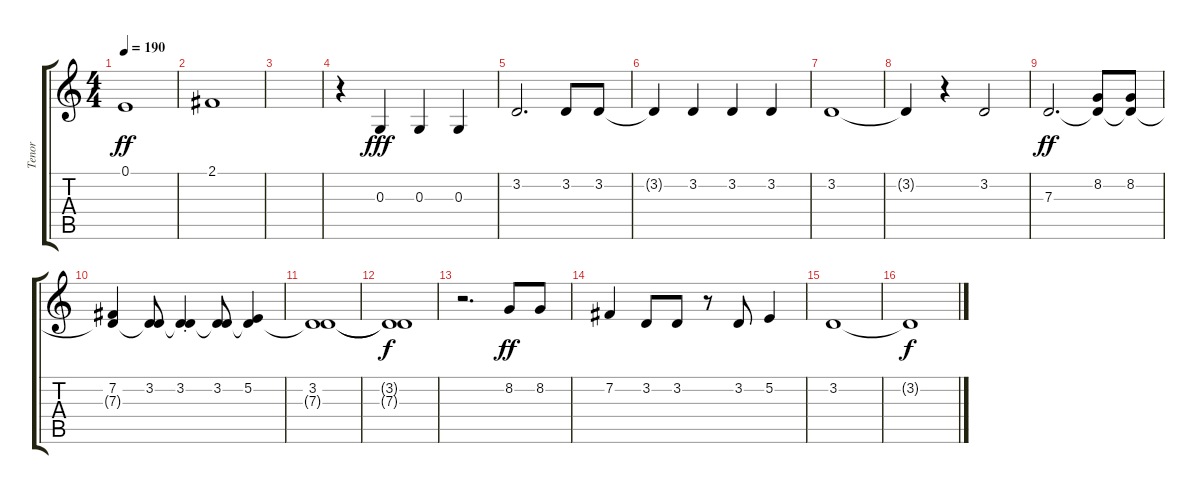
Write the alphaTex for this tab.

\track ("Tenor" "Tenor") {instrument voiceoohs}
\staff {score tabs}
\tuning (E4 B3 G3 D3 A2 E2) {hide}
\ts (4 4)
\tempo 190
\clef g2
\ks c
0.1.1{dy ff} |
2.1.1 |
|
r.4 0.3.4{dy fff} 0.3.4 0.3.4 |
3.2.2{d} 3.2.8 3.2.8 |
3.2{t}.4 3.2.4 3.2.4 3.2.4 |
3.2.1 |
3.2{t}.4 r.4 3.2.2 |
7.3.2{d dy ff} (8.2 7.3{t}).8 (8.2 7.3{t}).8 |
(7.2 7.3{t}).4 (3.2 7.3{t}).8 (3.2{st} 7.3{t}).4 (3.2 7.3{t}).8 (5.2 7.3{t}).4 |
(3.2 7.3{t}).1 |
(3.2{t} 7.3{t}).1{dy f} |
r.2{d} 8.2.8{dy ff} 8.2.8 |
7.2.4 3.2.8 3.2.8 r.8 3.2.8 5.2.4 |
3.2.1 |
3.2{t}.1{dy f}
